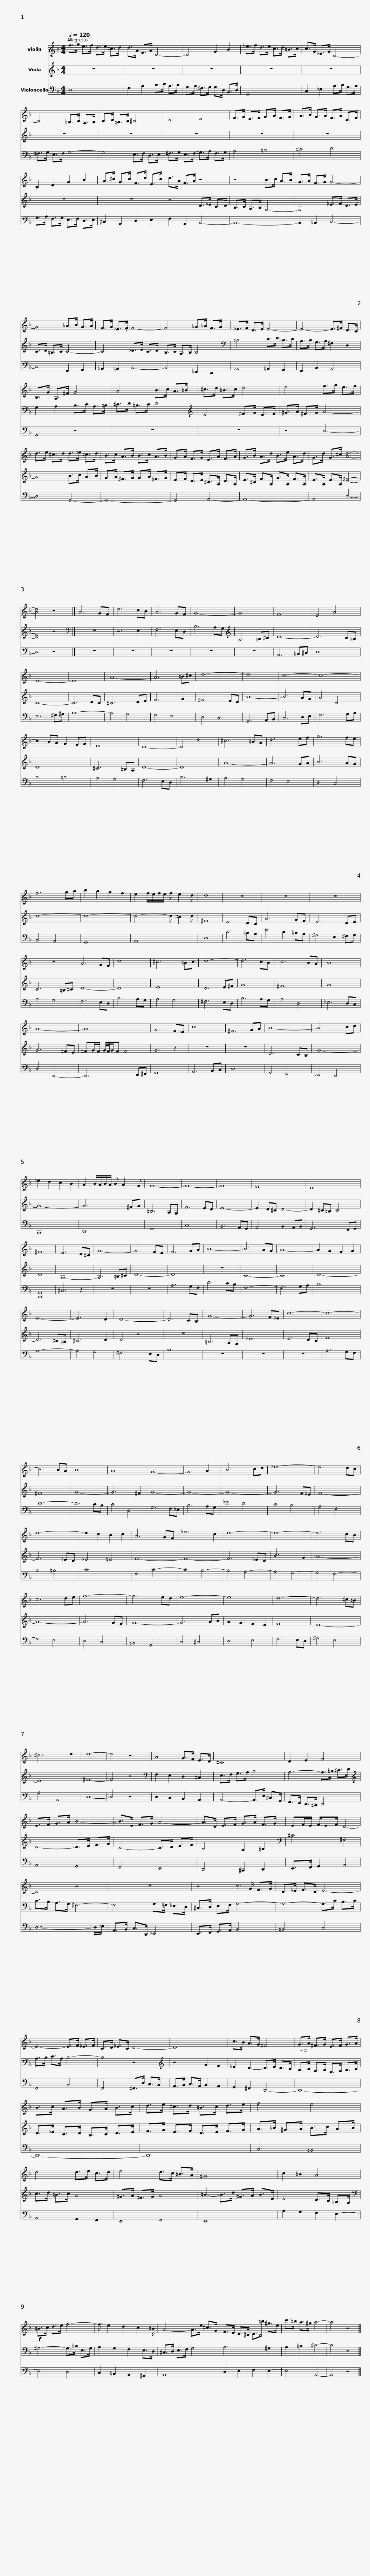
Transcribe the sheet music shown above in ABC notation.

X:1
%%score 1 2 3
L:1/8
Q:1/4=120
M:4/4
I:linebreak $
K:F
V:1 treble
V:2 treble
V:3 bass
V:1
 f>g e>f d>e ^c>d | d>A F>A D4- | D4 G2 B2 |$ _e>f d>e c>d =B>c | c>G _E>G C4- | %5
 C4 =B,>C A,>B, | C>D =B,>C ^C4 |$ D4 E4 | F>G E>F G>A F>G | A>B G>A F>A D>F | %10
 B,2 D2 G2 B2 |$ A>^c G>c F>d E>c | d>A F>A z4 | z4 B>c A>B | G>A F>G G4- |$ %15
 G4 _A>B G>A | F>G _E>.F F4- | F4 _G>_A F>G | _E>F D>E E4- |$ E4- E>^F D>C | %20
 B,>G A,>^F G4 | A4 B>c A>=B |$ ^c>d =B>c d4 | e4 f>g e>f | d>e ^c>d d>_e =c>d |$ %25
 B>c A>B B>c A>B | G>A F>G E>A F>A | G>B A>d B>e A>d | G>d G>^c [Ad]4- |$ [Ad]4 z4 |] %30
 A6 GF | d6 cB | A6 GF | G8- | G8 | %35
 F8 | E4 A4 |$ E8- | E8 | A8- | %40
 A6 =B^c | d8- | d8 | c8- | c8- |$ %45
 c2 BA G2 FG | E8 | D8- | D4 d4 | ^c6 =BA | %50
 d6 ef | g6 fe | f6 ga |$ b2 a2 g2 f2 | e2 f/e/f/e/ f e2 d | %55
 d8 | z8 | z8 | z8 | z8 | %60
 A6 GF |$ d8 | ^c6 =Bc | d8- | d6 cB | %65
 c6 BA | B8 | A8- | A8 |$ G6 F_E | %70
 c8 | ^F6 GA | B8- | B6 cd | _e2 d2 c2 B2 | %75
 A2 B/A/B/A/ B A2 G | G8- |$ G8- | G8 | F8 | %80
 E8 | ^F8 | E6 D^C | G8- | G6 FE |$ %85
 F6 GA | B8- | B6 AG | A8- | A2 G2 F2 G2 | %90
 E8- | E6 D2 | D8- | D6 CB, |$ G8- | %95
 G6 F_E | c8- | c8- | c6 BA | B8 | %100
 A8 | G8- | G6 A2 |$ B6 cd | _e8- | %105
 e6 dc | d8- | d2 c2 B2 c2 | A6 GF | _e6 c2 | %110
 d8- | d8- |$ d6 cB | c6 de | f8- | %115
 f6 ed | e8- | e8 | d8- | d6 ^c=B | %120
 ^c6 d2 |$ d8- | d4 z4 || A4 G>F E>D | ^C8 | %125
 D2 E2 F4 |$ E>F G>A B4- | B>E F>G A4- | A>D E>F G>A F>G | EF/E/ F/EF/ D4- |$ %130
 D4 z4 | z8 | z4 z3/2 G/ F>G | D>_E F>D E4- |$ E4- E>F _E>F | %135
 C>D _E>C D4- | D8 | c>B A>G ^F4 |$!<(! G>!<)!A ^F>G E>F G>A | B>c A>B G>A B>c | %140
 d>e ^c>d =B>c d>e |$ f4 e4 | d4 d>e c>d | e4 d>c =B>A | ^G8 |$ %145
 c2 =B2 A4 |!f! =B>c d>e f4- | f3/2 e2 d2 c2 =B/ | A4- A>e ^c>G |$ F>E D>^C D>=b ^g>e | %150
 c'>=b a>^g a4- | a4 z4 |] %152
V:2
 z8 | z8 | z8 |$ z8 | z8 | %5
 z8 | z8 |$ z8 | z8 | z8 | %10
 z8 |$ z8 | z4 D>_E C>D | B,>C A,>B, G,4- | G,4 _E>F D>E |$ %15
 C>D =B,>C C4- | C4 _D>E C>D | B,>C A,>B, B,4 |[K:bass] =B,4 C>D _B,>C |$ A,>B, G,>A, ^F,2 D,2 | %20
 G,2 A,2 B,>C A,>=B, | ^C>D =B,>C D4 |$[K:treble] E4 ^F>G E>F | ^G>A ^F>G A4- | A4 B>c A>B |$ %25
 G>A ^F>G G>A =F>G | E>F D>E ^C>A, D>A, | E>^C F>A, G>A, F>A, | E>A, E>A, [D^F]4- |$ [DF]4 z4 |] %30
[K:bass] z8 | z6 E,2 | F,6 E,D, | B,6 A,G, |[K:treble] A,6 =B,^C | %35
 D8- | D6 C=B, |$ C8- | C6 DC | ^C6 DE | %40
 F6 G2 | ^F6 ED | B8- | B6 AG | A4 C4 |$ %45
 D8 | ^C6 =B,A, | D8- | D8 | A8- | %50
 A6 GA | B6 AG | d8- |$ d8- | d4- d ^c2 d | %55
 ^F8 | E6 DC | A6 GF | E6 DE | C6 =B,^C | %60
 D8- |$ D8 | E8 | D6 E^F | G8 | %65
 ^F8 | G8 | G6 ^FE | ^FG/F/ G/4F/4G/F F4 |$ G6 z2 | %70
 z8 | z8 | D6 CB, | G8- | G8- | %75
 G6 ^FG | =B,6 A,G, |$ F6 ED | E8- | E2 D^C D4- | %80
 D2 ^C=B, C4 | D8 | A,8- | A,6 =B,^C | D8- |$ %85
 D8 | z8 | C8- | C8 | D8- | %90
 D6 ^C=B, | ^C6 D2 | D4 z4 | z8 |$ =B,6 A,G, | %95
 _E8 | E6 DC | F8 | ^F8 | G8- | %100
 G6 ^F2 | G8- | G8- |$ G8- | G6 F_E | %105
 F8- | F6 _ED | _E4 =E4 | F8- | F8- | %110
 F6 _ED | B6 G2 |$ A8- | A8- | A6 GF | %115
 G8- | G6 AB | A2 G2 F2 E2 | F8 | E8- | %120
 E8 |$ ^F8- | F4 z4 ||[K:bass] F,2 E,2 D,2 ^C,2 | E,>F, G,>A, B,4 | %125
 A,4- A,>=B, ^C>D |$[K:treble] D4- D>E F>G | C4- C>D E>F | B,4 A,2 =B,2 |[K:bass] ^C4 ^F,4 |$ %130
 C>B, A,>G, ^F,4- | F,4 G,>=F, _E,>D, | ^C,>D, E,>F, G,4- | G,4- G,>C B,>C |$ A,>B, C>A, B,4- | %135
 B,4 z4 |[K:treble] z4 G2 F2 | _E2 D2- D>E D>C |$ B,>C A,>B, G,>A, B,>C | D>_E C>D B,>C D>E | %140
 F>G E>F D>E F>G |$ A>=B ^G>A B>c A>B | c>d =B>c A4 | ^G>A ^F>G A4 | =B2- B>d ^G>A B>E |$ %145
 E4 D>C =B,>A, |[K:bass] ^G,4- G,>=B, E,>G, | A,2 G,2 F,2 E,>D, | ^C,>D, E,>F, G,4 |$ A,6 ^G,2 | %150
 A,2 =B,2 ^C4- | C4 z4 |] %152
V:3
 D,8 | F,2 A,2 B,>C A,>B, | G,>A, ^F,>G, G,>D, B,,>D, |$ G,,8 | C,2 _E,2 A,>B, G,>A, | %5
 ^F,>G, E,>F, G,4- | G,4 E,>F, D,>E, |$ ^F,>G, E,>F, ^G,>A, F,>G, | A,4 =B,4 | ^C4 D4 | %10
 G,>A, F,>G, E,>F, D,>E, |$ ^C,2 A,,2 D,2 E,2 | F,2 A,,2 B,,4- | B,,8- | B,,2 =B,,2 C,4- |$ %15
 C,4 F,,2 G,,2 | _A,,2 =A,,2 B,,4- | B,,4 _E,,2 D,,2 | _A,,4 =A,,2 G,,2 |$ F,,2 B,,2 A,,4 | %20
 G,,4 z4 | z8 |$ z8 | z4 D,4- | D,4 G,,4- |$ %25
 G,,8- | G,,4 A,,4- | A,,8- | A,,4 D,4- |$ D,4 z4 |] %30
 z8 | z8 | z8 | z8 | z8 | %35
 A,,6 =B,,^C, | D,8 |$ E,6 ^F,^G, | A,8- | A,4 G,4 | %40
 F,4 E,4 | D,4 C,4 | G,,6 A,,B,, | C,6 D,E, | F,6 G,A, |$ %45
 B,4 =B,4 | A,4 G,4 | F,6 E,D, | B,6 ^G,2 | A,4 G,4 | %50
 F,4 E,4 | D,4 C,4 | B,,4 A,,4 |$ G,,8 | A,,8 | %55
 D,8 | C6 =B,A, | E4 C2 =B,A, | ^G,4 E,2 ^F,G, | A,4 G,4 | %60
 F,6 E,D, |$ B,6 A,G, | A,4 G,4 | ^F,6 E,D, | B,6 A,G, | %65
 A,4 D,4 | _E,6 D,C, | D,4 D,,4- | D,,6 E,,^F,, |$ G,,8 | %70
 A,,6 B,,C, | D,8 | G,,4 F,,4 | _E,,4 D,,4 | C,,8 | %75
 D,,8 | G,,8 |$ C,8 | B,,6 A,,G,, | A,,4 B,,2 A,,B,, | %80
 G,,6 F,,G,, | [D,,A,,]8 | ^C,6 z2 | z8 | z8 |$ %85
 A,6 G,F, | D6 CB, | F,8- | F,6 G,A, | B,8 | %90
 A,8- | A,4 G,4 | ^F,6 E,D, | B,8 |$ z8 | %95
 z8 | z8 | A,6 G,F, | D8- | D6 CB, | %100
 C4 D,4 | G,6 F,_E, | B,6 A,G, |$ _E4 D4 | C4 B,4 | %105
 A,4 F,4 | B,4 =B,4 | C8 | F,4 C4- | C4 B,4- | %110
 B,4 A,4- | A,4 G,4- |$ G,4 F,4- | F,4 E,4 | D,4 C,4 | %115
 =B,,4 G,,4 | C,4 ^C,4 | D,4 E,4 | F,6 E,D, | ^G,4 E,4 | %120
 A,4 A,,4 |$ D,8- | D,4 z4 || D,2 C,2 B,,2 A,,2 | A,,4- A,,>E, ^C,>G,, | %125
 F,,>E,, D,,>^C,, D,,4 |$ A,,4 G,,4 | F,,4 E,,4 | D,,4 ^C,,2 D,,2 | E,,>F,, G,,2 A,,4 |$ %130
 D,7- D,/_E,/ | A,,>B,, C,>D,, _E,,4 | E,,>F,, G,,>A,, B,,4 | =B,,4 C,4 |$ F,,4 B,,4 | %135
 F,,4 ^F,,>D, C,>B,, | A,,>B,, C,>A,, B,,2 A,,2 | G,,2 ^F,,2 D,,4- |$ D,,8- | D,,8- | %140
 D,,8 |$ C,4 =B,,4 | A,,4 G,,2 F,,2 | E,,4 F,,4 | E,,8 |$ %145
 A,2 G,2 F,2 E,2- | E,4 D,4 | C,2 =B,,2 A,,2 ^G,,2 | A,,8 |$ D,2 E,2 F,2 E,2- | %150
 E,4 A,,4- | A,,4 z4 |] %152
